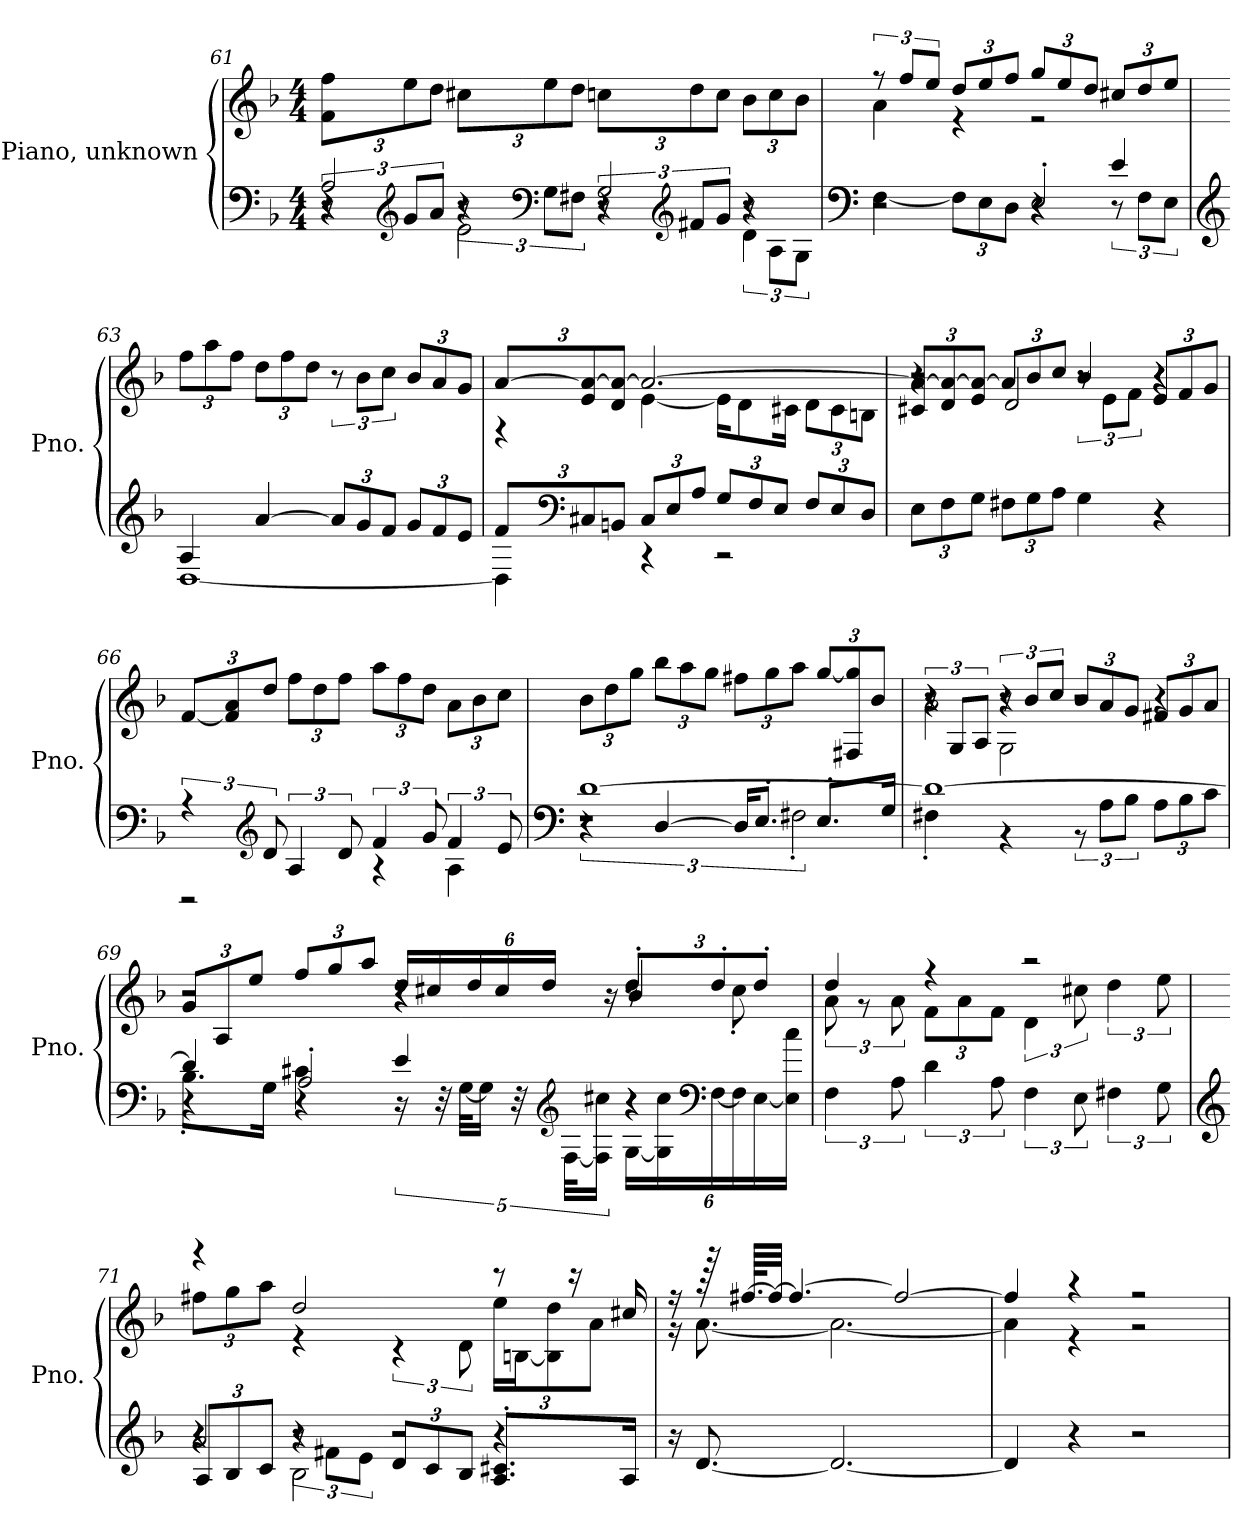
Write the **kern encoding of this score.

**kern	**kern
*part1	*part1
*staff2	*staff1
*I"Piano, unknown	*
*I'Pno.	*
*clefF4	*clefG2
*k[b-]	*k[b-]
*M4/4	*M4/4
=61	=61
*^	*
*	*^	*
*	*	*^	*
*	*	*	*	*Xbrackettup
12r	4r	2A/	4r	12f\ 12ff\L
*clefG2	*	*	*	*
12g/L	.	.	.	12ee\
12a/J	.	.	.	12dd\J
4r	2e\	.	12r	12cc#X\L
*clefF4	*	*	*	*
.	.	.	12G\L	12ee\
.	.	.	12F#X\J	12dd\J
12r	.	2G/	4r	12ccn\L
*clefG2	*	*	*	*
12f#X/L	.	.	.	12dd\
12g/J	.	.	.	12cc\J
4r	4d\	.	12r	12b-\L
.	.	.	12A\L	12cc\
.	.	.	12G\J	12b-\J
*v	*v	*v	*v	*
!!LO:LB:g=z
=62	=62
*clefF4	*
*^	*
*	*^	*
*	*	*	*brackettup
*	*	*	*^
2r	[4F\	2r	12r	4a\
.	.	.	12ff/L	.
.	.	.	12ee/J	.
*	*Xbrackettup	*	*Xbrackettup	*
.	12F\L]	.	12dd/L	4r
.	12E\	.	12ee/	.
.	12D\J	.	12ff/J	.
4r	4r	2E'/	12gg/L	2r
.	.	.	12ee/	.
.	.	.	12dd/J	.
*	*brackettup	*	*	*
4e/	12r	.	12cc#X/L	.
.	12F\L	.	12dd/	.
.	12E\J	.	12ee/J	.
*v	*v	*v	*	*
*	*v	*v
=63	=63
*clefG2	*
*^	*
4A/	[1D	12ff\L
.	.	12aa\
.	.	12ff\J
[4a/	.	12dd\L
.	.	12ff\
.	.	12dd\J
*Xbrackettup	*	*brackettup
12a/L]	.	12r
12g/	.	12b-\L
12f/J	.	12cc\J
*	*	*Xbrackettup
12g/L	.	12b-/L
12f/	.	12a/
12e/J	.	12g/J
=64	=64	=64
*	*	*^
12f/L	4D\]	[12a/L	4r
*clefF4	*	*	*
12C#X/	.	12e/ 12a/_	.
12BBn/J	.	12d/ 12a/_J	.
12C#/L	4r	2.a/_	[4e\
12E/	.	.	.
12A/J	.	.	.
12G/L	2r	.	16e\KL]
.	.	.	8d\
12F/	.	.	.
12E/J	.	.	.
.	.	.	16c#X\Jk
12F/L	.	.	12d\L
12E/	.	.	12c#\
12D/J	.	.	12Bn\J
*v	*v	*	*
!!LO:LB:g=z
=65	=65	=65
*	*	*^
12E\L	12c#X/ 12a/_L	2r	4r
12F\	12d/ 12a/_	.	.
12G\J	12e/ 12a/_J	.	.
12F#X\L	12a/L]	.	2d/
12G\	12b-/	.	.
12A\J	12cc/J	.	.
*	*	*brackettup	*
4G\	4b-/	12r	.
.	.	12e\L	.
.	.	12f\J	.
*	*Xbrackettup	*	*
4r	12e/L	4r	4r
.	12f/	.	.
.	12g/J	.	.
*	*v	*v	*v
=66	=66
*brackettup	*
*^	*
6r	2r	[12f/L
.	.	12f/] 12a/
*clefG2	*	*
12d/	.	12dd/J
6A/	.	12ff\L
.	.	12dd\
12d/	.	12ff\J
6f/	4r	12aa\L
.	.	12ff\
12g/	.	12dd\J
6f/	4A\	12a\L
.	.	12b-\
12e/	.	12cc\J
*v	*v	*
!!LO:LB:g=z
=67	=67
*clefF4	*
*^	*
*	*^	*
[1d	3%2r	4r	12b-\L
.	.	.	12dd\
.	.	.	12gg\J
.	.	[4D/	12bb-\L
.	.	.	12aa\
.	.	.	12gg\J
.	.	16D/KL]	12ff#X\L
.	.	8.E'/J	.
.	.	.	12gg\
.	3F#X'\	.	12aa\J
.	.	8.E'/L	[12gg/L
.	.	.	12F#X/ 12gg/]
.	.	.	12b-/J
.	.	16G/Jk	.
*	*v	*v	*
=68	=68	=68
*	*	*^
*	*	*	*^
*	*	*	*	*brackettup
*	*	*	*	*^
1d_	4F#X'\	4r	2a\	12r	4r
.	.	.	.	12G/L	.
.	.	.	.	12A/J	.
.	4r	12r	.	4r	2G\
.	.	12b-/L	.	.	.
.	.	12cc/J	.	.	.
*	*	*	*	*Xbrackettup	*
.	12r	2r	2r	12b-/L	.
.	12A\L	.	.	12a/	.
.	12B-\J	.	.	12g/J	.
*	*Xbrackettup	*	*	*	*
.	12A\L	.	.	12f#X/L	4r
.	12B-\	.	.	12g/	.
.	12c\J	.	.	12a/J	.
*	*	*	*	*v	*v
!!LO:LB:g=z
=69	=69	=69	=69	=69
*	*^	*	*	*
4d/]	8.B-'\L	4r	12g/L	2r	2r
.	.	.	12A/	.	.
.	.	.	12ee/J	.	.
.	16G\Jk	.	.	.	.
4r	4c#X\	2A'/	12ff/L	.	.
.	.	.	12gg/	.	.
.	.	.	12aa/J	.	.
*	*brackettup	*	*	*	*
4e/	20r	.	24dd/LL	4r	4r
.	.	.	24cc#X/	.	.
.	40r	.	.	.	.
.	[40G\KLL	.	.	.	.
.	.	.	24dd/	.	.
.	20G\JJ]	.	.	.	.
*	*	*	*brackettup	*	*
.	.	.	24cc#/	.	.
.	40r	.	.	.	.
.	.	.	24dd/JJ	.	.
*clefG2	*	*	*	*	*
.	[40F\KLL	.	.	.	.
.	20F\] 20cc#X\JJ	.	.	.	.
.	.	.	24r	.	.
*	*Xbrackettup	*	*Xbrackettup	*	*
4r	[24G\LL	4r	12dd'/L	8r	4b-/
.	24G\] 24cc#\	.	.	.	.
*clefF4	*	*	*	*	*
.	[24F\	.	12dd'/	.	.
.	24F\]	.	.	8cc#'\	.
.	[24E\	.	12dd'/J	.	.
.	24E\] 24cc#\JJ	.	.	.	.
*v	*v	*v	*	*	*
*	*	*v	*v
=70	=70	=70
*brackettup	*	*brackettup
6F\	4dd/	12a\
.	.	12r
12A\	.	12a\
*	*	*Xbrackettup
6d\	4r	12f\L
.	.	12a\
12A\	.	12f\J
*	*	*brackettup
6F\	2r	6d\
12E\	.	12cc#X\
6F#X\	.	6dd\
12G\	.	12ee\
!!LO:PB:g=z	!!
=71	=71	=71
*clefG2	*	*
*^	*	*
*	*^	*	*
*	*	*Xbrackettup	*	*Xbrackettup
*	*	*^	*	*
2a/	4r	12A/L	4r	4r	12ff#X\L
.	.	12B-/	.	.	12gg\
.	.	12c/J	.	.	12aa\J
*	*brackettup	*	*	*	*
.	12r	4r	2B-\	2dd/	4r
.	12f#X\L	.	.	.	.
.	12e\J	.	.	.	.
*	*	*Xbrackettup	*	*	*brackettup
2r	2r	12d/L	.	.	6r
.	.	12c/	.	.	.
.	.	12B-/J	.	.	12d\
*	*	*	*	*	*Xbrackettup
.	.	8.A/' 8.c#X/'L	4r	8r	24ee\LL
.	.	.	.	.	[24Bn\J
.	.	.	.	.	12B\] 12dd\
.	.	.	.	16r	.
.	.	.	.	.	12a\J
.	.	16A/Jk	.	16cc#X/	.
*v	*v	*v	*v	*	*
=72	=72	=72
16r	16r	16r
[8.d/	128r	[8.a\
.	[64.ff#X/KLLL	.
.	32ff#/JJJ_	.
.	4.ff#/_	.
2.d/_	.	2.a\_
.	2ff#/_	.
=73	=73	=73
4d/]	4ff#/]	4a\]
4r	4r	4r
2r	2r	2r
*	*v	*v
=	=
*-	*-
